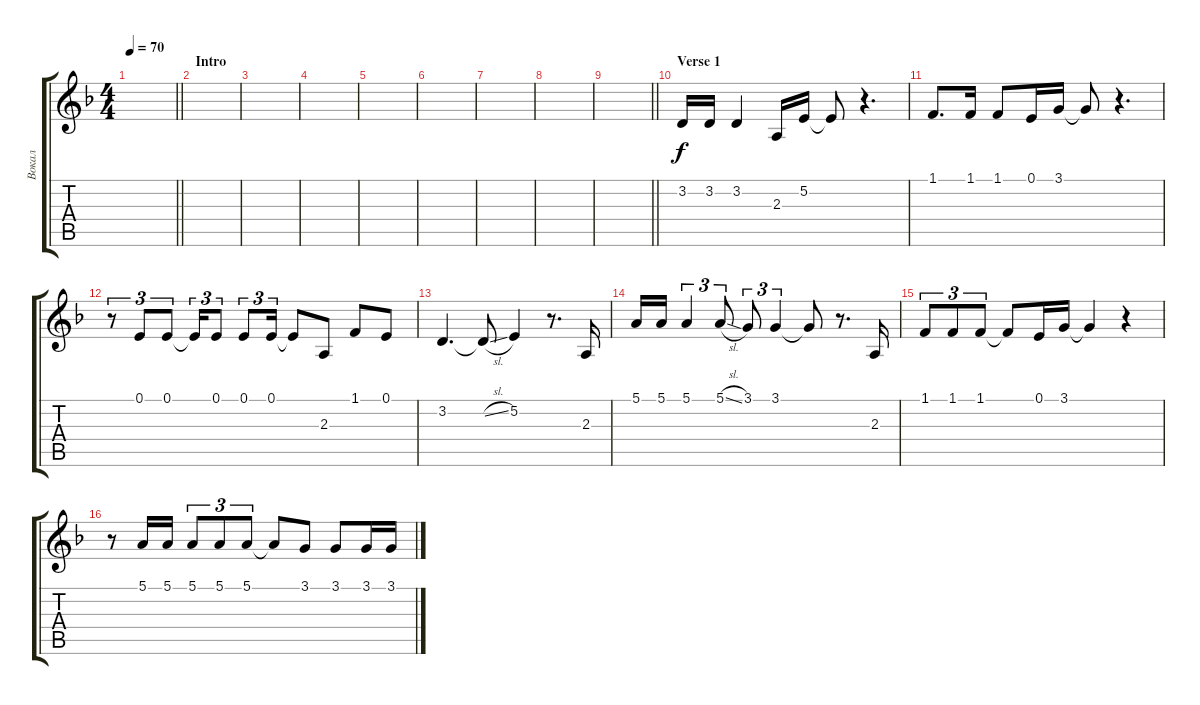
\track ("Вокал" "Вокал") {instrument trumpet}
\staff {score tabs}
\tuning (E4 B3 G3 D3 A2 E2) {hide}
\ts (4 4)
\tempo 70
\clef g2
\barLineRight lightlight
\ks dminor
|
\section ("" "Intro")
|
|
|
|
|
|
|
\barLineRight lightlight
|
\section ("" "Verse 1")
3.2.16 3.2.16 3.2.4 2.3.16 5.2.16 5.2{t}.8 r.4{d} |
1.1.8{d} 1.1.16 1.1.8 0.1.16 3.1.16 3.1{t}.8 r.4{d} |
r.8{tu (3 2)} 0.1.8{tu (3 2)} 0.1.8{tu (3 2)} 0.1{t}.16{tu (3 2)} 0.1.8{tu (3 2)} 0.1.8{tu (3 2)} 0.1.16{tu (3 2)} 0.1{t}.8 2.3.8 1.1.8 0.1.8 |
3.2.4{d} 3.2{sl t}.8 5.2.4 r.8{d} 2.3.16 |
5.1.16 5.1.16 5.1.4{tu (3 2)} 5.1{sl}.8{tu (3 2)} 3.1.8{tu (3 2)} 3.1.4{tu (3 2)} 3.1{t}.8 r.8{d} 2.3.16 |
1.1.8{tu (3 2)} 1.1.8{tu (3 2)} 1.1.8{tu (3 2)} 1.1{t}.8 0.1.16 3.1.16 3.1{t}.4 r.4 |
r.8 5.1.16 5.1.16 5.1.8{tu (3 2)} 5.1.8{tu (3 2)} 5.1.8{tu (3 2)} 5.1{t}.8 3.1.8 3.1.8 3.1.16 3.1.16
